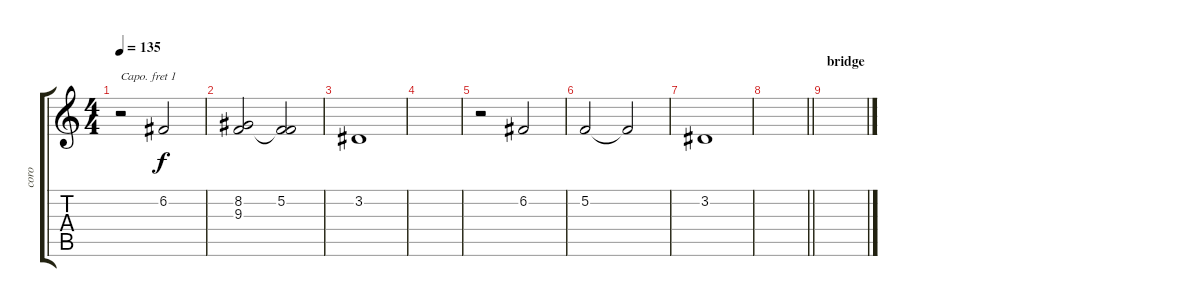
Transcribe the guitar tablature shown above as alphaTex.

\track ("coro" "coro") {instrument tenorsax}
\staff {score tabs}
\capo 1
\tuning (E4 B3 G3 D3 A2 E2) {hide}
\ts (4 4)
\tempo 135
\clef g2
\ks c
r.2{dy f} 6.2.2 |
(8.2 9.3).2 (5.2 9.3{t}).2 |
3.2.1 |
|
r.2 6.2.2 |
5.2.2 5.2{t}.2 |
3.2.1 |
\barLineRight lightlight
|
\section ("" "bridge")
